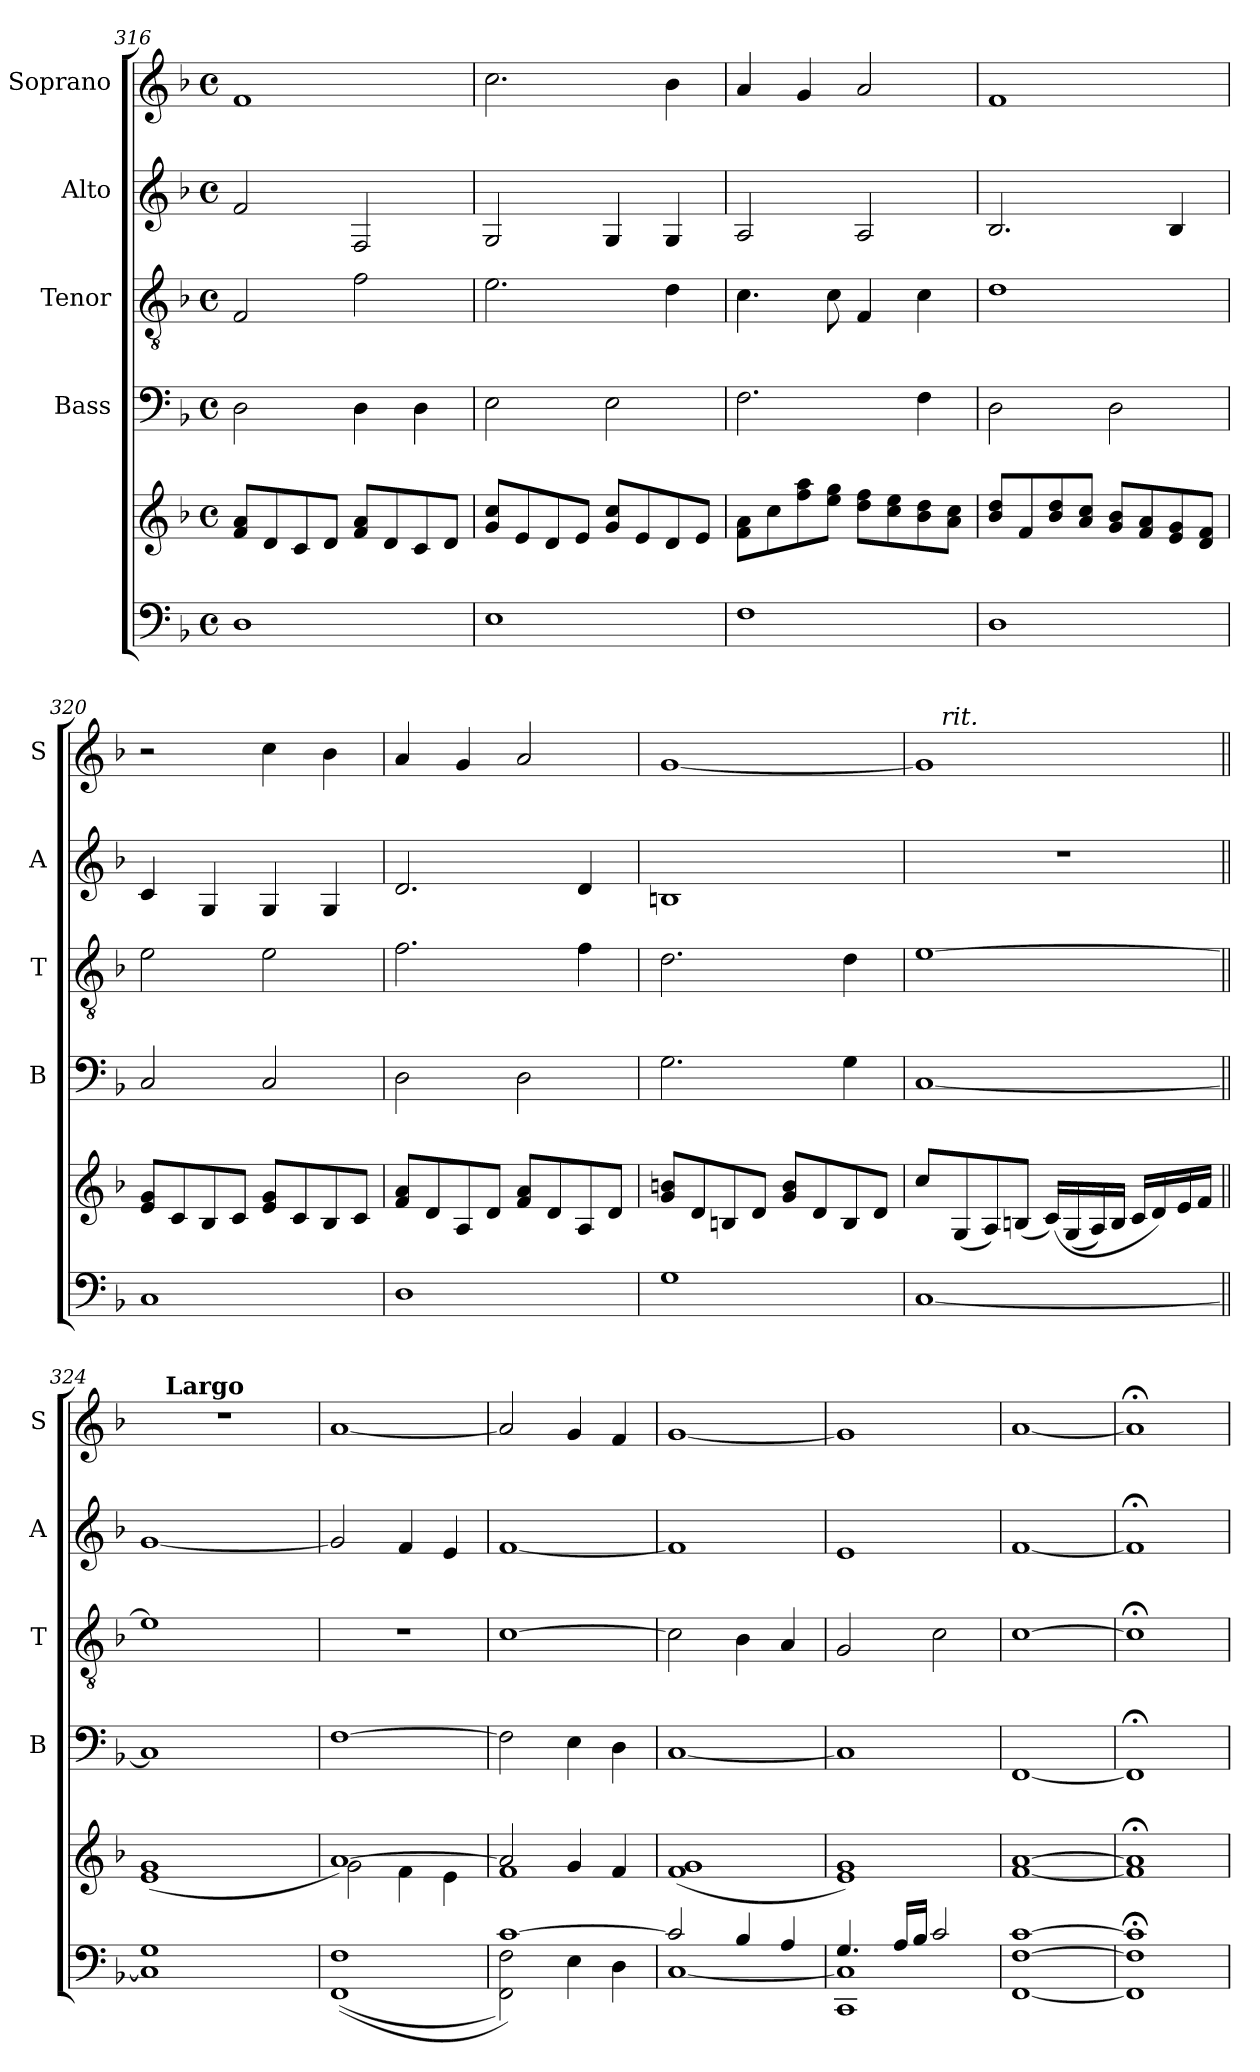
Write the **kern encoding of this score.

**kern	**kern	**kern	**kern	**kern	**kern
*part6	*part5	*part4	*part3	*part2	*part1
*staff6	*staff5	*staff4	*staff3	*staff2	*staff1
*	*	*I"Bass	*I"Tenor	*I"Alto	*I"Soprano
*	*	*I'B	*I'T	*I'A	*I'S
*clefF4	*clefG2	*clefF4	*clefGv2	*clefG2	*clefG2
*k[b-]	*k[b-]	*k[b-]	*k[b-]	*k[b-]	*k[b-]
*F:	*F:	*F:	*F:	*F:	*F:
*M4/4	*M4/4	*M4/4	*M4/4	*M4/4	*M4/4
*met(c)	*met(c)	*met(c)	*met(c)	*met(c)	*met(c)
=316	=316	=316	=316	=316	=316
1D	8f/ 8a/L	2D\	2F/	2f/	1f
.	8d/	.	.	.	.
.	8c/	.	.	.	.
.	8d/J	.	.	.	.
.	8f/ 8a/L	4D\	2f\	2F/	.
.	8d/	.	.	.	.
.	8c/	4D\	.	.	.
.	8d/J	.	.	.	.
=317	=317	=317	=317	=317	=317
1E	8g/ 8cc/L	2E\	2.e\	2G/	2.cc\
.	8e/	.	.	.	.
.	8d/	.	.	.	.
.	8e/J	.	.	.	.
.	8g/ 8cc/L	2E\	.	4G/	.
.	8e/	.	.	.	.
.	8d/	.	4d\	4G/	4b-\
.	8e/J	.	.	.	.
=318	=318	=318	=318	=318	=318
1F	8f\ 8a\L	2.F\	4.c\	2A/	4a/
.	8cc\	.	.	.	.
.	8ff\ 8aa\	.	.	.	4g/
.	8ee\ 8gg\J	.	8c\	.	.
.	8dd\ 8ff\L	.	4F/	2A/	2a/
.	8cc\ 8ee\	.	.	.	.
.	8b-\ 8dd\	4F\	4c\	.	.
.	8a\ 8cc\J	.	.	.	.
!!LO:PB:g=z
=319	=319	=319	=319	=319	=319
1D	8b-/ 8dd/L	2D\	1d	2.B-/	1f
.	8f/	.	.	.	.
.	8b-/ 8dd/	.	.	.	.
.	8a/ 8cc/J	.	.	.	.
.	8g/ 8b-/L	2D\	.	.	.
.	8f/ 8a/	.	.	.	.
.	8e/ 8g/	.	.	4B-/	.
.	8d/ 8f/J	.	.	.	.
=320	=320	=320	=320	=320	=320
1C	8e/ 8g/L	2C/	2e\	4c/	2r
.	8c/	.	.	.	.
.	8B-/	.	.	4G/	.
.	8c/J	.	.	.	.
.	8e/ 8g/L	2C/	2e\	4G/	4cc\
.	8c/	.	.	.	.
.	8B-/	.	.	4G/	4b-\
.	8c/J	.	.	.	.
=321	=321	=321	=321	=321	=321
1D	8f/ 8a/L	2D\	2.f\	2.d/	4a/
.	8d/	.	.	.	.
.	8A/	.	.	.	4g/
.	8d/J	.	.	.	.
.	8f/ 8a/L	2D\	.	.	2a/
.	8d/	.	.	.	.
.	8A/	.	4f\	4d/	.
.	8d/J	.	.	.	.
=322	=322	=322	=322	=322	=322
1G	8g/ 8bn/L	2.G\	2.d\	1Bn	[<1g
.	8d/	.	.	.	.
.	8Bn/	.	.	.	.
.	8d/J	.	.	.	.
.	8g/ 8b/L	.	.	.	.
.	8d/	.	.	.	.
.	8B/	4G\	4d\	.	.
.	8d/J	.	.	.	.
!!LO:LB:g=z
=323	=323	=323	=323	=323	=323
*	*	*	*	*	*^
[>1C	8cc/L	[<1C	[>1e	1r	1g]	16.ryy
!	!	!	!	!	!	!LO:TX:a:i:t=rit.
.	.	.	.	.	.	2ryy
.	(>8G/	.	.	.	.	.
.	8A/)	.	.	.	.	.
.	(8Bn/J	.	.	.	.	.
.	(<16c/LL)	.	.	.	.	.
.	(>16G/	.	.	.	.	.
.	.	.	.	.	.	4ryy
.	16A/)	.	.	.	.	.
.	16B/JJ	.	.	.	.	.
.	16c/LL	.	.	.	.	.
.	16d/)	.	.	.	.	.
.	.	.	.	.	.	8ryy
.	16e/	.	.	.	.	.
.	16f/JJ	.	.	.	.	.
.	.	.	.	.	.	32ryy
=324||	=324||	=324||	=324||	=324||	=324||	=324||
1C] 1G	(<1e 1g	1C]	1e]	[<1g	1r	16.ryy
!	!	!	!	!	!	!LO:TX:a:B:t=Largo
.	.	.	.	.	.	2ryy
.	.	.	.	.	.	4ryy
.	.	.	.	.	.	8ryy
.	.	.	.	.	.	32ryy
*	*	*	*	*	*v	*v
=325	=325	=325	=325	=325	=325
*	*^	*	*	*	*
(>(<1FF 1F	[>1a)	2g\	[>1F	1r	2g/]	[<1a
.	.	4f\	.	.	4f/	.
.	.	4e\	.	.	4e/	.
=326	=326	=326	=326	=326	=326	=326
*^	*	*	*	*	*	*
[>1c)	2FF\ 2F\)	2a/]	(<1f	2F\]	[>1c	[>1f	2a/]
.	4E\	4g/	.	4E\	.	.	4g/
.	4D\	4f/	.	4D\	.	.	4f/
*	*	*v	*v	*	*	*	*
!!LO:PB:g=z
=327	=327	=327	=327	=327	=327	=327
2c/]	[<1C	(<1f 1g	[<1C	2c\]	1f]	[<1g
4B-/	.	.	.	4B-\	.	.
4A/	.	.	.	4A/	.	.
=328	=328	=328	=328	=328	=328	=328
4.G/	1CC 1C]	1e 1g)	1C]	2G/	1e	1g]
16A/LL	.	.	.	.	.	.
16B-/JJ	.	.	.	.	.	.
2c/	.	.	.	2c\	.	.
*v	*v	*	*	*	*	*
=329	=329	=329	=329	=329	=329
[<1FF [>1F [>1c	[<1f [>1a	[<1FF	[>1c	[<1f	[<1a
=330	=330	=330	=330	=330	=330
1FF];< 1F];< 1c];<	1f]; 1a];	1FF;]	1c;<]	1f;]	1a;]
=!	=!	=!	=!	=!	=!
*-	*-	*-	*-	*-	*-
